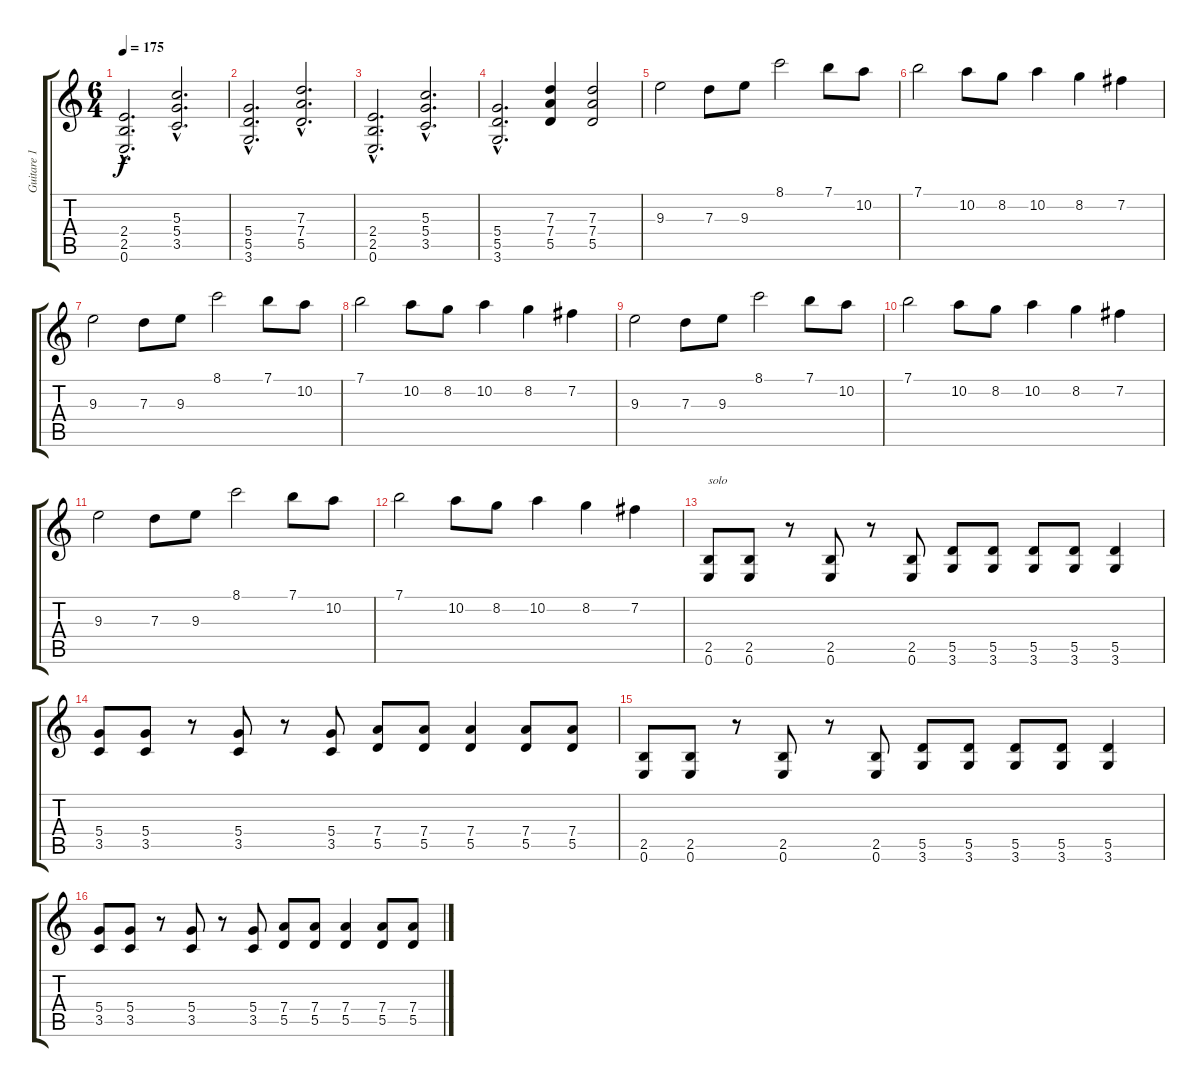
\track ("Guitare 1" "Guitare 1") {instrument distortionguitar}
\staff {score tabs}
\tuning (E4 B3 G3 D3 A2 E2) {hide}
\ts (6 4)
\tempo 175
\clef g2
\ks c
(2.4{hac} 2.5{hac} 0.6{hac}).2{d dy f} (5.3{hac} 5.4{hac} 3.5{hac}).2{d} |
(5.4{hac} 5.5{hac} 3.6{hac}).2{d} (7.3{hac} 7.4{hac} 5.5{hac}).2{d} |
(2.4{hac} 2.5{hac} 0.6{hac}).2{d} (5.3{hac} 5.4{hac} 3.5{hac}).2{d} |
(5.4{hac} 5.5{hac} 3.6{hac}).2{d} (7.3 7.4 5.5).4 (7.3 7.4 5.5).2 |
9.3.2 7.3.8 9.3.8 8.1.2 7.1.8 10.2.8 |
7.1.2 10.2.8 8.2.8 10.2.4 8.2.4 7.2.4 |
9.3.2 7.3.8 9.3.8 8.1.2 7.1.8 10.2.8 |
7.1.2 10.2.8 8.2.8 10.2.4 8.2.4 7.2.4 |
9.3.2 7.3.8 9.3.8 8.1.2 7.1.8 10.2.8 |
7.1.2 10.2.8 8.2.8 10.2.4 8.2.4 7.2.4 |
9.3.2 7.3.8 9.3.8 8.1.2 7.1.8 10.2.8 |
7.1.2 10.2.8 8.2.8 10.2.4 8.2.4 7.2.4 |
(2.5 0.6).8{txt "solo"} (2.5 0.6).8 r.8 (2.5 0.6).8 r.8 (2.5 0.6).8 (5.5 3.6).8 (5.5 3.6).8 (5.5 3.6).8 (5.5 3.6).8 (5.5 3.6).4 |
(5.4 3.5).8 (5.4 3.5).8 r.8 (5.4 3.5).8 r.8 (5.4 3.5).8 (7.4 5.5).8 (7.4 5.5).8 (7.4 5.5).4 (7.4 5.5).8 (7.4 5.5).8 |
(2.5 0.6).8 (2.5 0.6).8 r.8 (2.5 0.6).8 r.8 (2.5 0.6).8 (5.5 3.6).8 (5.5 3.6).8 (5.5 3.6).8 (5.5 3.6).8 (5.5 3.6).4 |
(5.4 3.5).8 (5.4 3.5).8 r.8 (5.4 3.5).8 r.8 (5.4 3.5).8 (7.4 5.5).8 (7.4 5.5).8 (7.4 5.5).4 (7.4 5.5).8 (7.4 5.5).8
